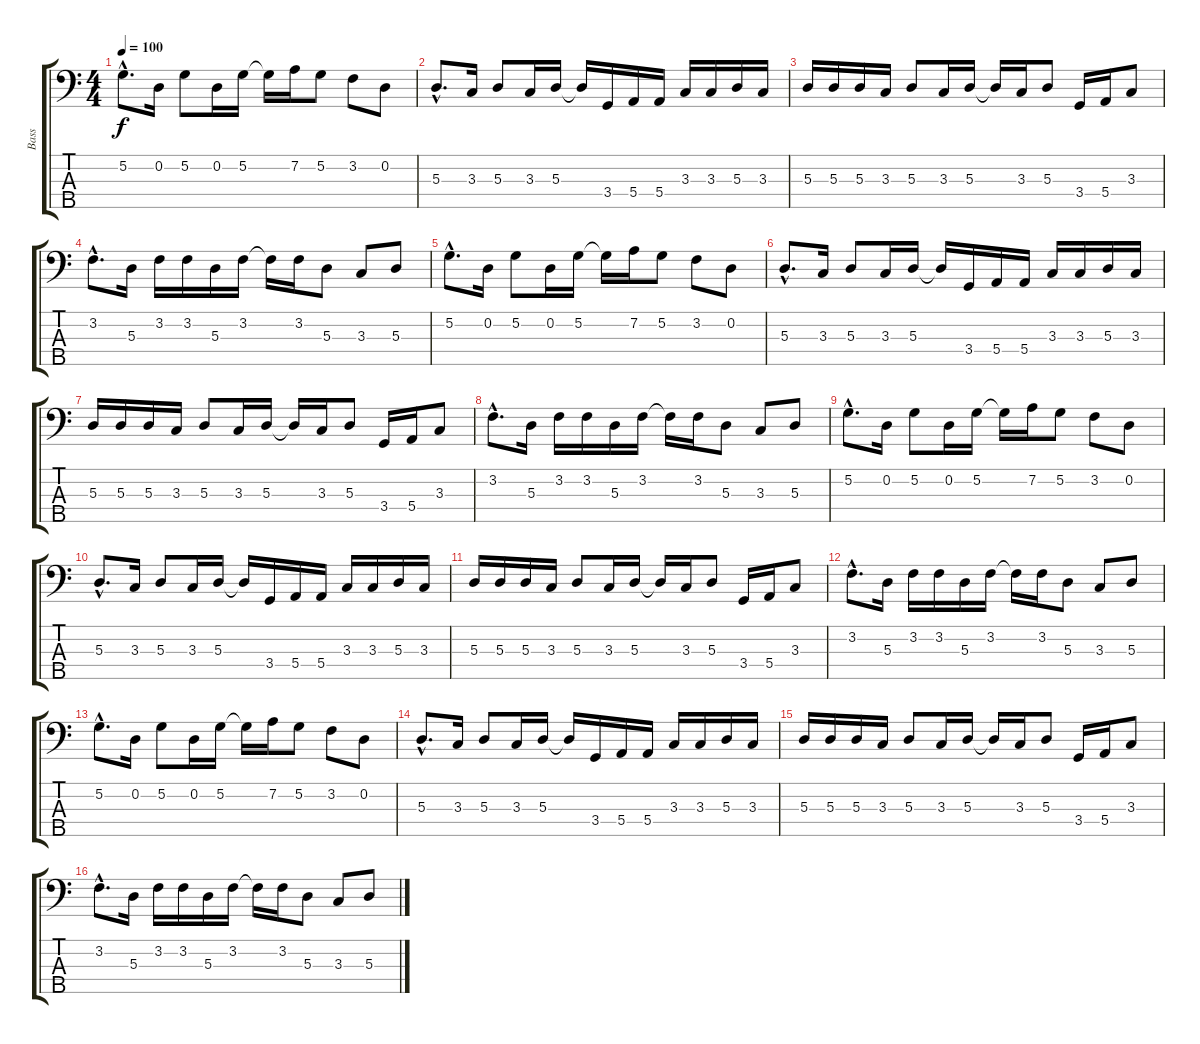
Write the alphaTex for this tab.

\track ("Bass" "Bass") {instrument electricbasspick}
\staff {score tabs}
\tuning (G2 D2 A1 E1 B0) {hide}
\ts (4 4)
\tempo 100
\clef f4
\ks c
5.2{hac}.8{d dy f} 0.2.16 5.2.8 0.2.16 5.2.16 5.2{t}.16 7.2.16 5.2.8 3.2.8 0.2.8 |
5.3{hac}.8{d} 3.3.16 5.3.8 3.3.16 5.3.16 5.3{t}.16 3.4.16 5.4.16 5.4.16 3.3.16 3.3.16 5.3.16 3.3.16 |
5.3.16 5.3.16 5.3.16 3.3.16 5.3.8 3.3.16 5.3.16 5.3{t}.16 3.3.16 5.3.8 3.4.16 5.4.16 3.3.8 |
3.2{hac}.8{d} 5.3.16 3.2.16 3.2.16 5.3.16 3.2.16 3.2{t}.16 3.2.16 5.3.8 3.3.8 5.3.8 |
5.2{hac}.8{d} 0.2.16 5.2.8 0.2.16 5.2.16 5.2{t}.16 7.2.16 5.2.8 3.2.8 0.2.8 |
5.3{hac}.8{d} 3.3.16 5.3.8 3.3.16 5.3.16 5.3{t}.16 3.4.16 5.4.16 5.4.16 3.3.16 3.3.16 5.3.16 3.3.16 |
5.3.16 5.3.16 5.3.16 3.3.16 5.3.8 3.3.16 5.3.16 5.3{t}.16 3.3.16 5.3.8 3.4.16 5.4.16 3.3.8 |
3.2{hac}.8{d} 5.3.16 3.2.16 3.2.16 5.3.16 3.2.16 3.2{t}.16 3.2.16 5.3.8 3.3.8 5.3.8 |
5.2{hac}.8{d} 0.2.16 5.2.8 0.2.16 5.2.16 5.2{t}.16 7.2.16 5.2.8 3.2.8 0.2.8 |
5.3{hac}.8{d} 3.3.16 5.3.8 3.3.16 5.3.16 5.3{t}.16 3.4.16 5.4.16 5.4.16 3.3.16 3.3.16 5.3.16 3.3.16 |
5.3.16 5.3.16 5.3.16 3.3.16 5.3.8 3.3.16 5.3.16 5.3{t}.16 3.3.16 5.3.8 3.4.16 5.4.16 3.3.8 |
3.2{hac}.8{d} 5.3.16 3.2.16 3.2.16 5.3.16 3.2.16 3.2{t}.16 3.2.16 5.3.8 3.3.8 5.3.8 |
5.2{hac}.8{d} 0.2.16 5.2.8 0.2.16 5.2.16 5.2{t}.16 7.2.16 5.2.8 3.2.8 0.2.8 |
5.3{hac}.8{d} 3.3.16 5.3.8 3.3.16 5.3.16 5.3{t}.16 3.4.16 5.4.16 5.4.16 3.3.16 3.3.16 5.3.16 3.3.16 |
5.3.16 5.3.16 5.3.16 3.3.16 5.3.8 3.3.16 5.3.16 5.3{t}.16 3.3.16 5.3.8 3.4.16 5.4.16 3.3.8 |
3.2{hac}.8{d} 5.3.16 3.2.16 3.2.16 5.3.16 3.2.16 3.2{t}.16 3.2.16 5.3.8 3.3.8 5.3.8
